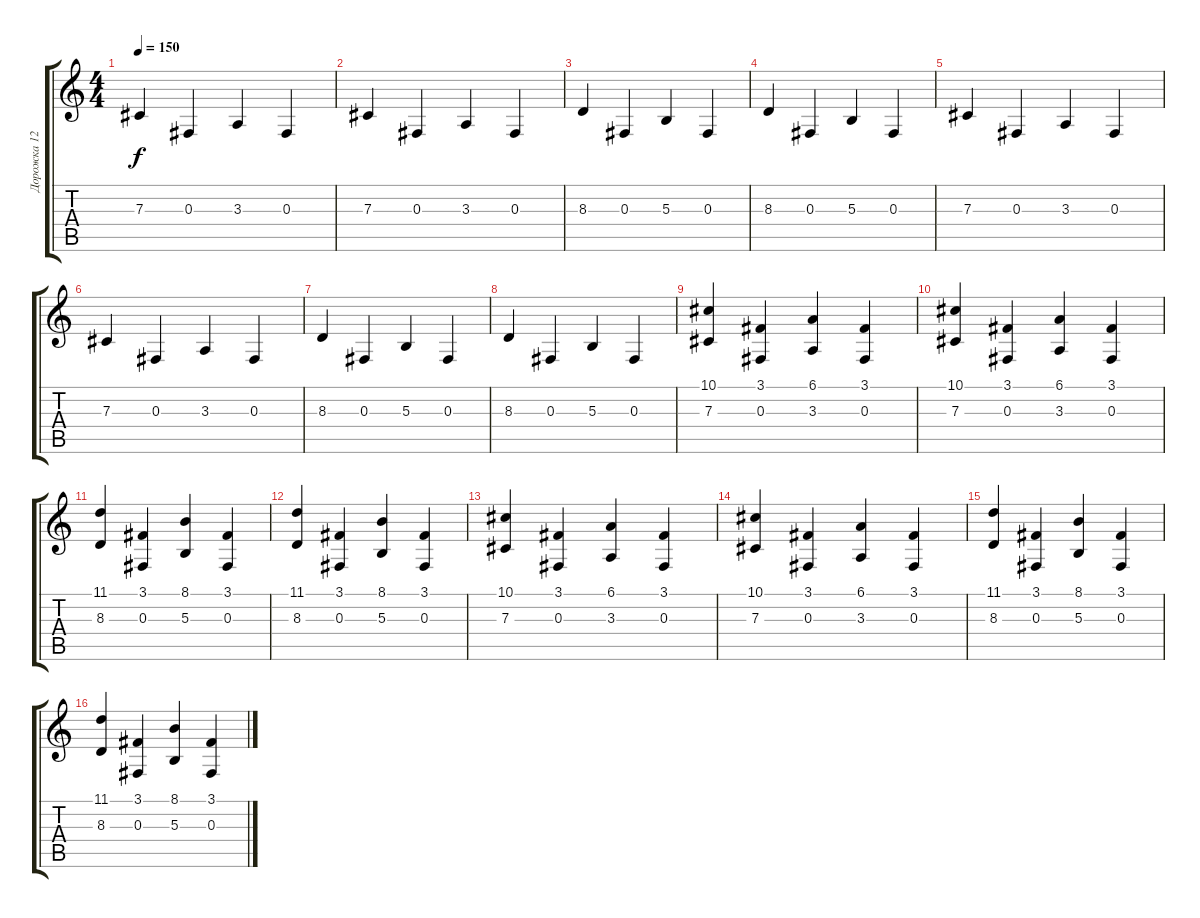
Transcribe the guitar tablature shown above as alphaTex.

\track ("Дорожка 12" "Дорожка 12") {instrument stringensemble1}
\staff {score tabs}
\tuning (Eb4 Bb3 Gb3 Db3 Ab2 Eb2) {hide}
\ts (4 4)
\tempo 150
\clef g2
\ks c
7.3.4{dy f} 0.3.4 3.3.4 0.3.4 |
7.3.4 0.3.4 3.3.4 0.3.4 |
8.3.4 0.3.4 5.3.4 0.3.4 |
8.3.4 0.3.4 5.3.4 0.3.4 |
7.3.4 0.3.4 3.3.4 0.3.4 |
7.3.4 0.3.4 3.3.4 0.3.4 |
8.3.4 0.3.4 5.3.4 0.3.4 |
8.3.4 0.3.4 5.3.4 0.3.4 |
(10.1 7.3).4 (3.1 0.3).4 (6.1 3.3).4 (3.1 0.3).4 |
(10.1 7.3).4 (3.1 0.3).4 (6.1 3.3).4 (3.1 0.3).4 |
(11.1 8.3).4 (3.1 0.3).4 (8.1 5.3).4 (3.1 0.3).4 |
(11.1 8.3).4 (3.1 0.3).4 (8.1 5.3).4 (3.1 0.3).4 |
(10.1 7.3).4 (3.1 0.3).4 (6.1 3.3).4 (3.1 0.3).4 |
(10.1 7.3).4 (3.1 0.3).4 (6.1 3.3).4 (3.1 0.3).4 |
(11.1 8.3).4 (3.1 0.3).4 (8.1 5.3).4 (3.1 0.3).4 |
(11.1 8.3).4 (3.1 0.3).4 (8.1 5.3).4 (3.1 0.3).4
